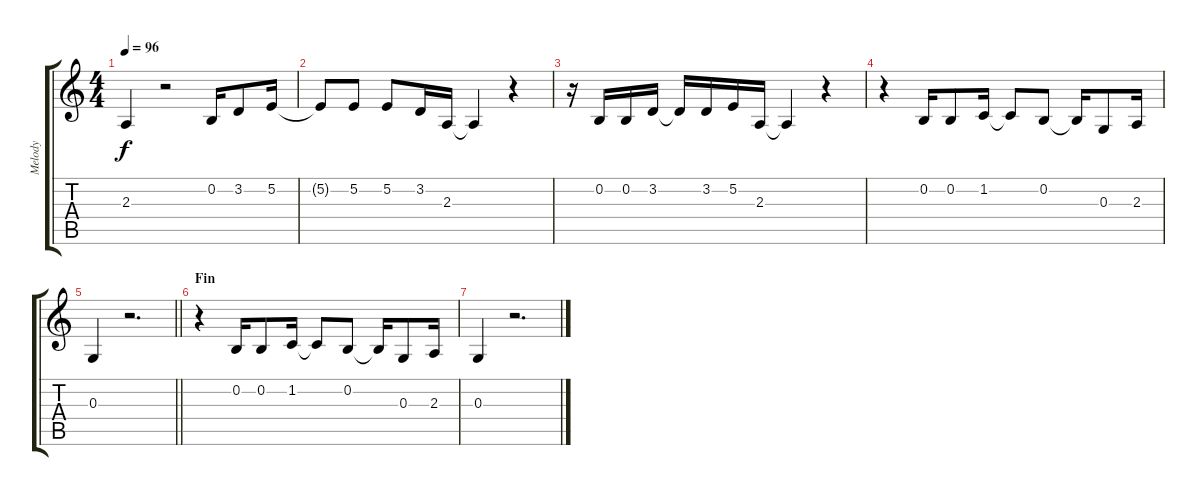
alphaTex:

\track ("Melody" "Melody") {instrument tenorsax}
\staff {score tabs}
\tuning (E4 B3 G3 D3 A2 E2) {hide}
\ts (4 4)
\tempo 96
\clef g2
\ks c
2.3{t}.4{dy f} r.2 0.2.16 3.2.8 5.2.16 |
5.2{t}.8 5.2.8 5.2.8 3.2.16 2.3.16 2.3{t}.4 r.4 |
r.16 0.2.16 0.2.16 3.2.16 3.2{t}.16 3.2.16 5.2.16 2.3.16 2.3{t}.4 r.4 |
r.4 0.2.16 0.2.8 1.2.16 1.2{t}.8 0.2.8 0.2{t}.16 0.3.8 2.3.16 |
\barLineRight lightlight
0.3.4 r.2{d} |
\section ("" "Fin")
r.4 0.2.16 0.2.8 1.2.16 1.2{t}.8 0.2.8 0.2{t}.16 0.3.8 2.3.16 |
0.3.4 r.2{d}
